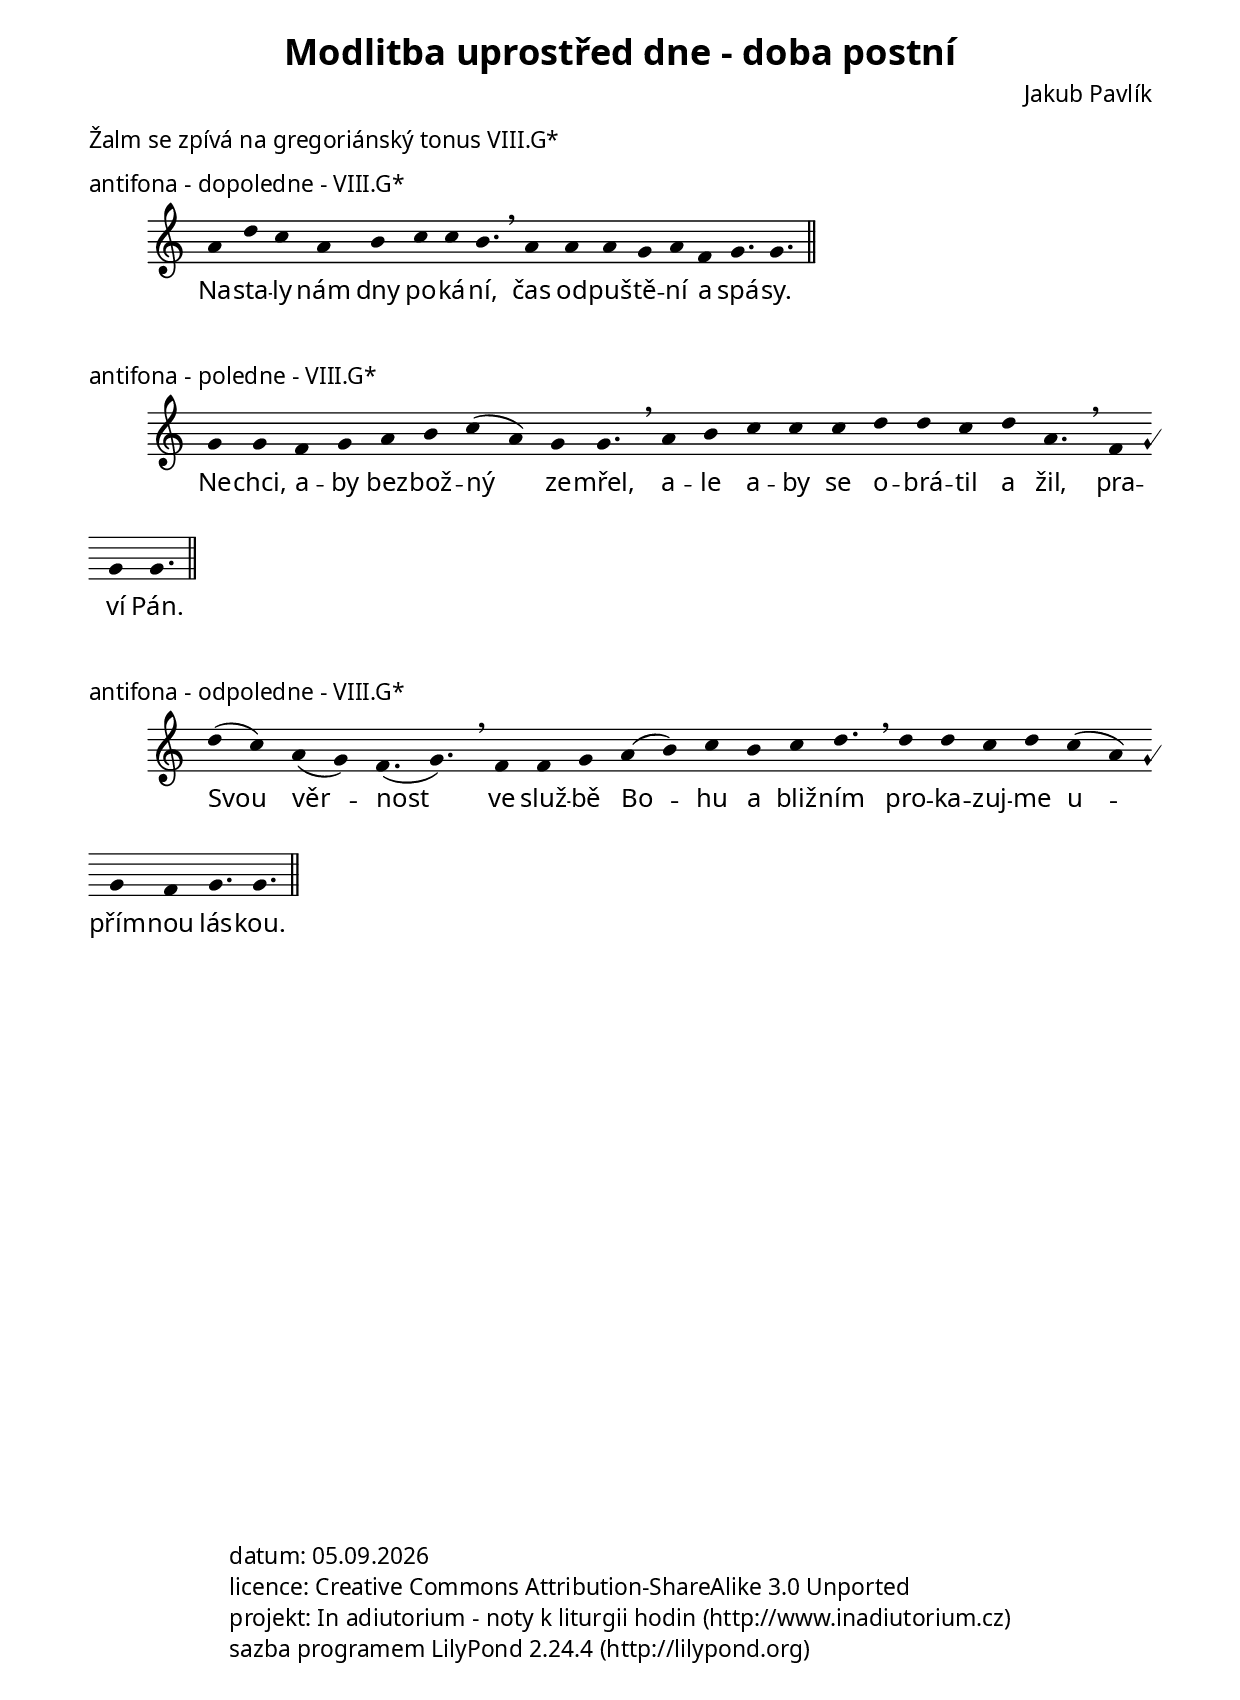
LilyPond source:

\version "2.12.3"

\header {
  title = "Modlitba uprostřed dne - doba postní"
  composer = "Jakub Pavlík"
}

\include "spolecne.ly"

\markup {
  Žalm se zpívá na gregoriánský tonus VIII.G*
}

\score {
  \relative c'' {
    \choralniRezim
    
    a4 d c a b c c b4. \breathe a4 a a g a f g4. g \bar "||"
  }
  \addlyrics {
    Na -- sta -- ly nám dny po -- ká -- ní, čas od -- puš -- tě -- ní a spá -- sy.
  }
  \header {
    piece = "antifona - dopoledne - VIII.G*"
  }
}

\score {
  \relative c'' {
    \choralniRezim
    
    g4 g f g a b c( a) g g4. \breathe a4 b c c c d d c d a4. \breathe f4 g g4. \bar "||"
  }
  \addlyrics {
    Ne -- chci, a -- by bez -- bož -- ný ze -- mřel, a -- le a -- by se o -- brá -- til a žil, pra -- ví Pán. 
  }
  \header {
    piece = "antifona - poledne - VIII.G*"
  }
}

\score {
  \relative c'' {
    \choralniRezim
    
    d4( c) a( g) f4.( g) \breathe f4 f g a( b) c b c d4. \breathe d4 d c d c( a) g f g4. g \bar "||"
  }
  \addlyrics {
    Svou věr -- nost ve služ -- bě Bo -- hu a bliž -- ním pro -- ka -- zuj -- me u -- přím -- nou lás -- kou.
  }
  \header {
    piece = "antifona - odpoledne - VIII.G*"
  }
}